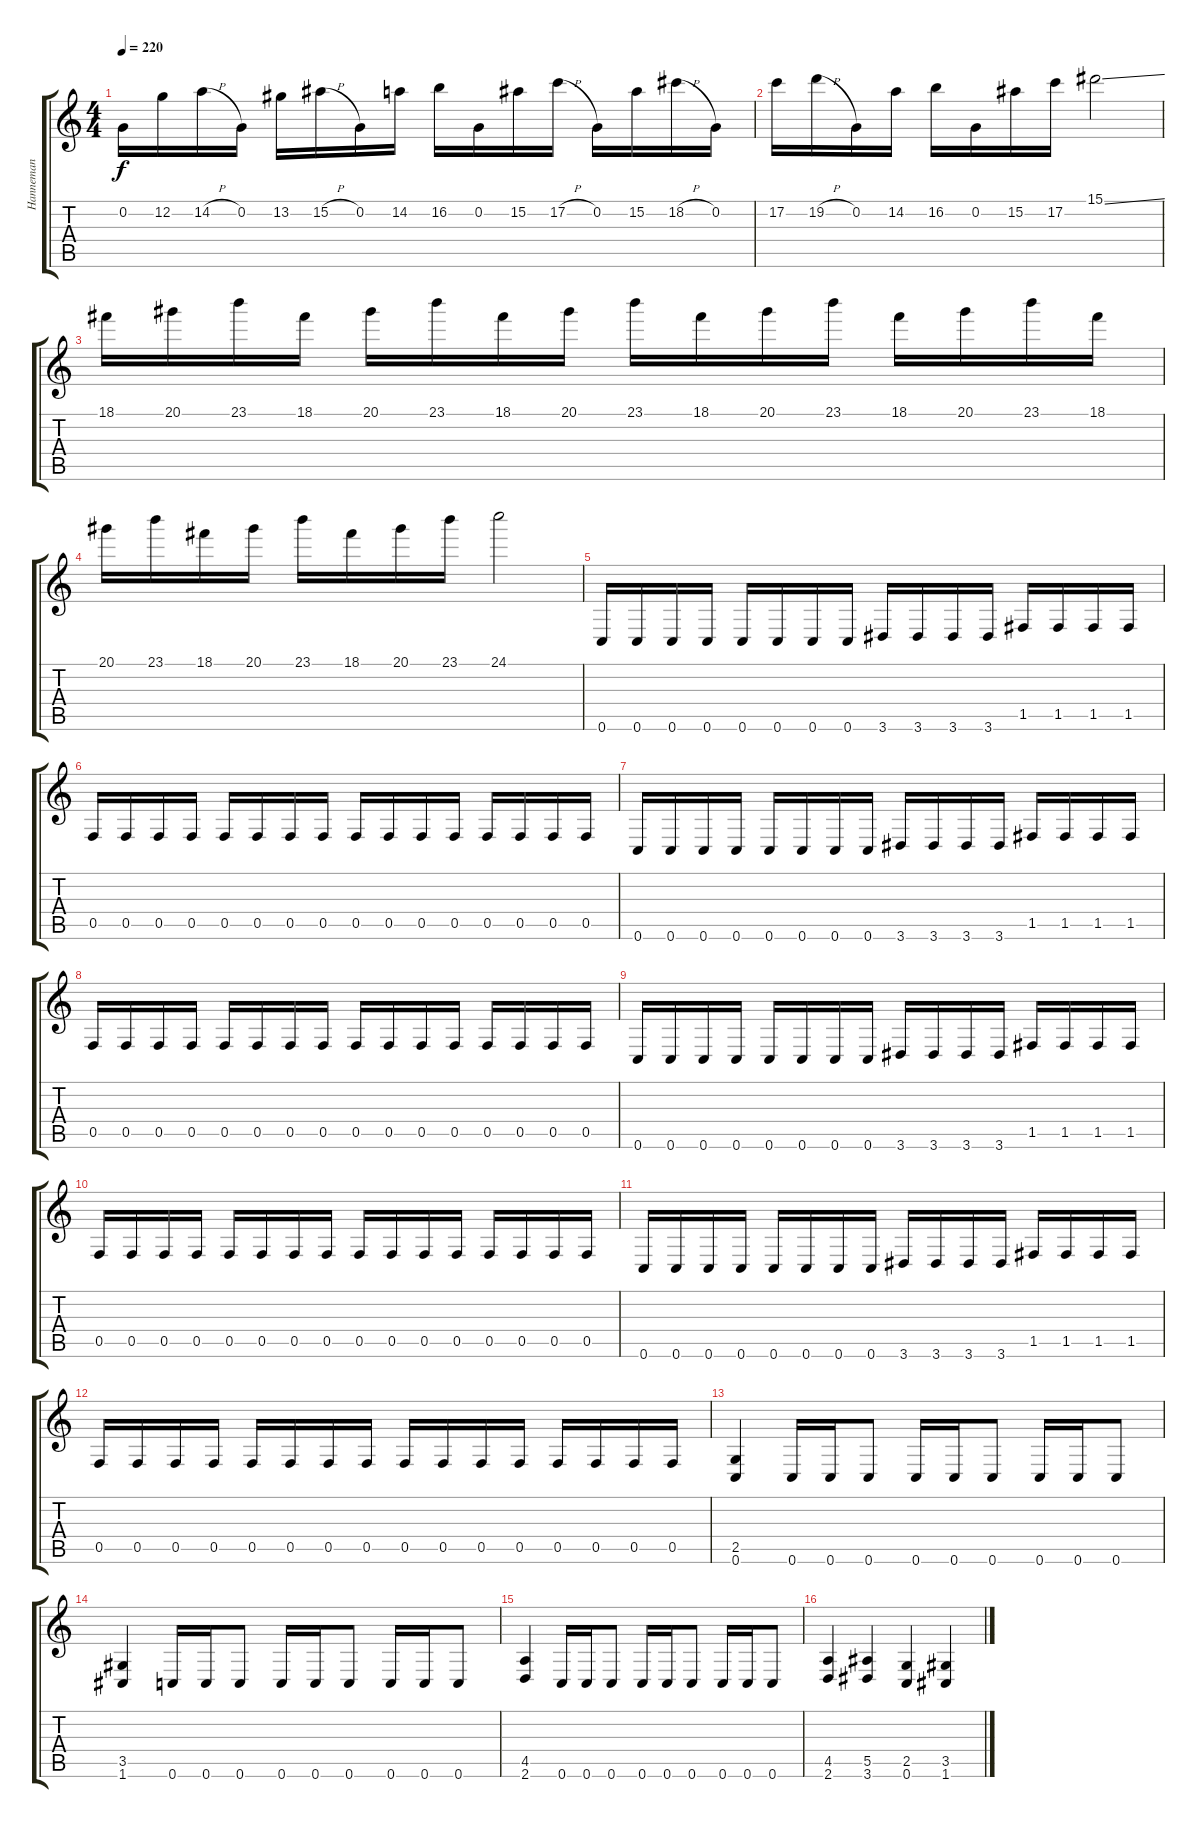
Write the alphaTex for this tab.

\track ("Hanneman" "Hanneman") {instrument distortionguitar}
\staff {score tabs}
\tuning (C4 G3 Eb3 Bb2 F2 C2) {hide}
\ts (4 4)
\tempo 220
\clef g2
\ks c
0.2.16{dy f} 12.2.16 14.2{h}.16 0.2.16 13.2.16 15.2{h}.16 0.2.16 14.2.16 16.2.16 0.2.16 15.2.16 17.2{h}.16 0.2.16 15.2.16 18.2{h}.16 0.2.16 |
17.2.16 19.2{h}.16 0.2.16 14.2.16 16.2.16 0.2.16 15.2.16 17.2.16 15.1{ss}.2 |
18.1.16 20.1.16 23.1.16 18.1.16 20.1.16 23.1.16 18.1.16 20.1.16 23.1.16 18.1.16 20.1.16 23.1.16 18.1.16 20.1.16 23.1.16 18.1.16 |
20.1.16 23.1.16 18.1.16 20.1.16 23.1.16 18.1.16 20.1.16 23.1.16 24.1.2 |
0.6.16 0.6.16 0.6.16 0.6.16 0.6.16 0.6.16 0.6.16 0.6.16 3.6.16 3.6.16 3.6.16 3.6.16 1.5.16 1.5.16 1.5.16 1.5.16 |
0.5.16 0.5.16 0.5.16 0.5.16 0.5.16 0.5.16 0.5.16 0.5.16 0.5.16 0.5.16 0.5.16 0.5.16 0.5.16 0.5.16 0.5.16 0.5.16 |
0.6.16 0.6.16 0.6.16 0.6.16 0.6.16 0.6.16 0.6.16 0.6.16 3.6.16 3.6.16 3.6.16 3.6.16 1.5.16 1.5.16 1.5.16 1.5.16 |
0.5.16 0.5.16 0.5.16 0.5.16 0.5.16 0.5.16 0.5.16 0.5.16 0.5.16 0.5.16 0.5.16 0.5.16 0.5.16 0.5.16 0.5.16 0.5.16 |
0.6.16 0.6.16 0.6.16 0.6.16 0.6.16 0.6.16 0.6.16 0.6.16 3.6.16 3.6.16 3.6.16 3.6.16 1.5.16 1.5.16 1.5.16 1.5.16 |
0.5.16 0.5.16 0.5.16 0.5.16 0.5.16 0.5.16 0.5.16 0.5.16 0.5.16 0.5.16 0.5.16 0.5.16 0.5.16 0.5.16 0.5.16 0.5.16 |
0.6.16 0.6.16 0.6.16 0.6.16 0.6.16 0.6.16 0.6.16 0.6.16 3.6.16 3.6.16 3.6.16 3.6.16 1.5.16 1.5.16 1.5.16 1.5.16 |
0.5.16 0.5.16 0.5.16 0.5.16 0.5.16 0.5.16 0.5.16 0.5.16 0.5.16 0.5.16 0.5.16 0.5.16 0.5.16 0.5.16 0.5.16 0.5.16 |
(2.5 0.6).4 0.6.16 0.6.16 0.6.8 0.6.16 0.6.16 0.6.8 0.6.16 0.6.16 0.6.8 |
(3.5 1.6).4 0.6.16 0.6.16 0.6.8 0.6.16 0.6.16 0.6.8 0.6.16 0.6.16 0.6.8 |
(4.5 2.6).4 0.6.16 0.6.16 0.6.8 0.6.16 0.6.16 0.6.8 0.6.16 0.6.16 0.6.8 |
(4.5 2.6).4 (5.5 3.6).4 (2.5 0.6).4 (3.5 1.6).4
